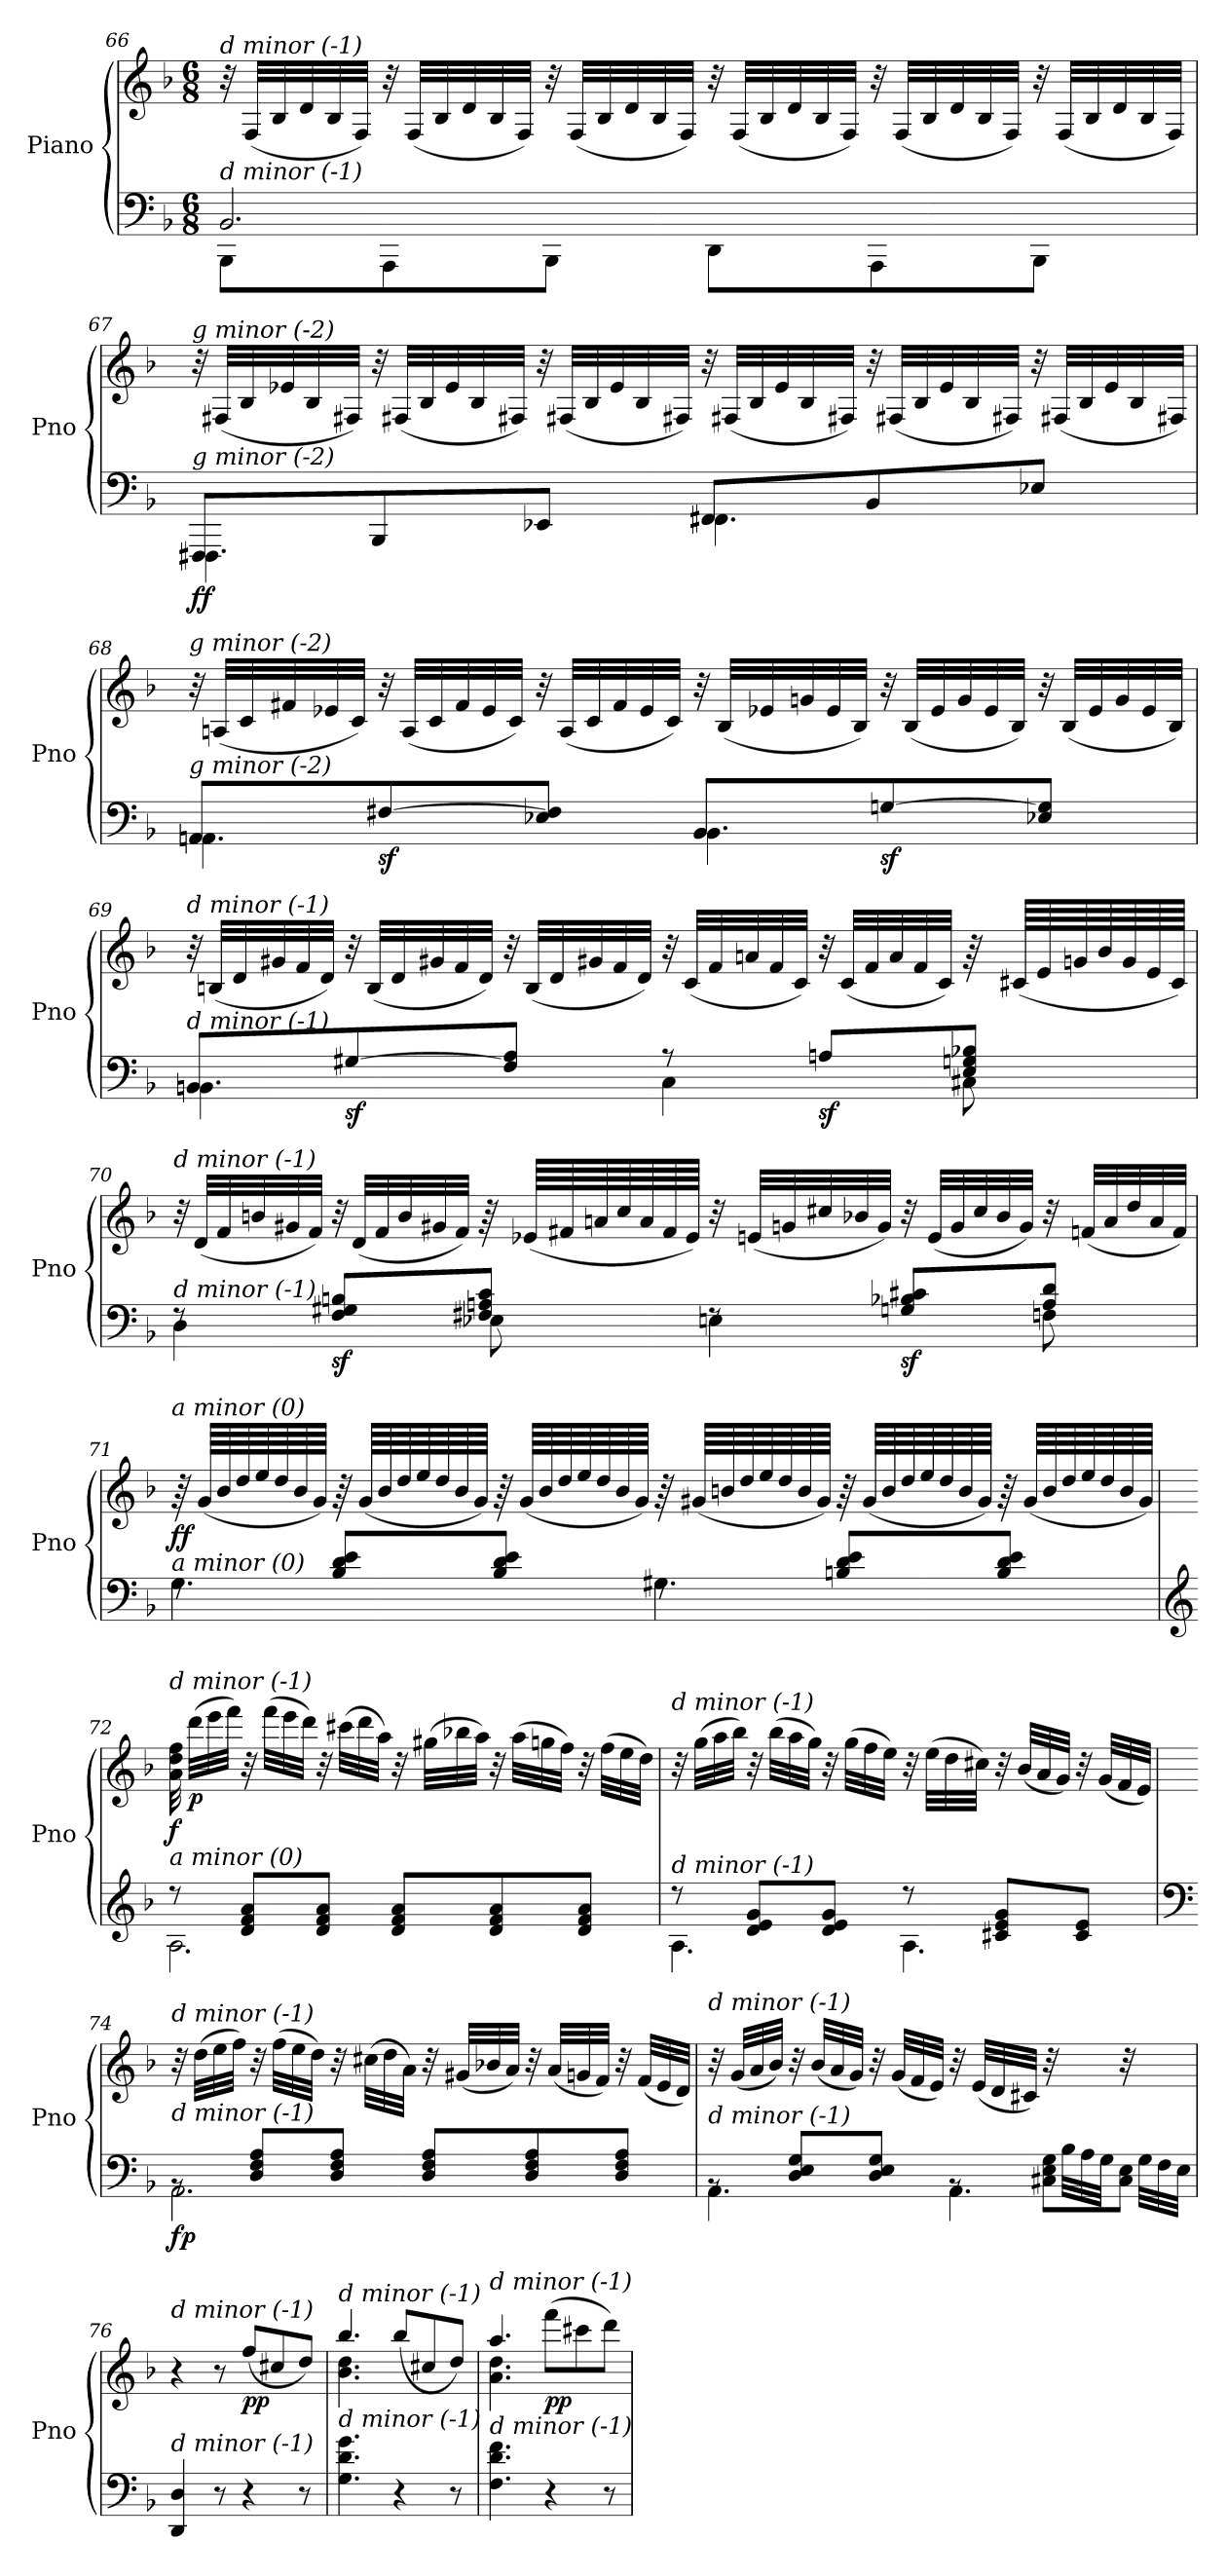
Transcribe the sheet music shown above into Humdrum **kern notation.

**kern	**kern	**dynam
*part1	*part1	*part1
*staff2	*staff1	*staff1/2
*I"Piano	*	*
*I'Pno	*	*
!!LO:LB:g=z
*clefF4	*clefG2	*
*k[b-]	*k[b-]	*
*M6/8	*M6/8	*
=66	=66	=66
*^	*	*
*	*	*Xtuplet	*
!	!	!LO:TX:i:t=d minor (-1)	!
!LO:TX:i:t=d minor (-1)	!	!	!
!	!	!	!LO:DY:b
2.BB-/	8BBB-\L	48r	other-dynamics
.	.	(48F/LLL	.
.	.	48B-/	.
.	.	48d/	.
.	.	48B-/	.
.	.	48F/JJJ)	.
.	8AAA\	48r	.
.	.	(48F/LLL	.
.	.	48B-/	.
.	.	48d/	.
.	.	48B-/	.
.	.	48F/JJJ)	.
.	8BBB-\J	48r	.
.	.	(48F/LLL	.
.	.	48B-/	.
.	.	48d/	.
.	.	48B-/	.
.	.	48F/JJJ)	.
.	8DD\L	48r	.
.	.	(48F/LLL	.
.	.	48B-/	.
.	.	48d/	.
.	.	48B-/	.
.	.	48F/JJJ)	.
.	8AAA\	48r	.
.	.	(48F/LLL	.
.	.	48B-/	.
.	.	48d/	.
.	.	48B-/	.
.	.	48F/JJJ)	.
.	8BBB-\J	48r	.
.	.	(48F/LLL	.
.	.	48B-/	.
.	.	48d/	.
.	.	48B-/	.
.	.	48F/JJJ)	.
!!LO:LB:g=z
=67	=67	=67	=67
!	!	!LO:TX:i:t=g minor (-2)	!
!LO:TX:i:t=g minor (-2)	!	!	!
!	!	!	!LO:DY:b=2
!	!	!	!LO:DY:n=1:b
8FFF#Xi/L	4.FFF#Xi\	48r	f f
.	.	(48F#Xi/LLL	.
.	.	48B-/	.
.	.	48e-X/	.
.	.	48B-/	.
.	.	48F#Xi/JJJ)	.
8BBB-/	.	48r	.
.	.	(48F#Xi/LLL	.
.	.	48B-/	.
.	.	48e-/	.
.	.	48B-/	.
.	.	48F#Xi/JJJ)	.
8EE-X/J	.	48r	.
.	.	(48F#Xi/LLL	.
.	.	48B-/	.
.	.	48e-/	.
.	.	48B-/	.
.	.	48F#Xi/JJJ)	.
8FF#Xi/L	4.FF#Xi\	48r	.
.	.	(48F#Xi/LLL	.
.	.	48B-/	.
.	.	48e-/	.
.	.	48B-/	.
.	.	48F#Xi/JJJ)	.
8BB-/	.	48r	.
.	.	(48F#Xi/LLL	.
.	.	48B-/	.
.	.	48e-/	.
.	.	48B-/	.
.	.	48F#Xi/JJJ)	.
8E-X/J	.	48r	.
.	.	(48F#Xi/LLL	.
.	.	48B-/	.
.	.	48e-/	.
.	.	48B-/	.
.	.	48F#Xi/JJJ)	.
!!LO:PB:g=z
=68	=68	=68	=68
!	!	!LO:TX:i:t=g minor (-2)	!
!LO:TX:i:t=g minor (-2)	!	!	!
8AAn/L	4.AAn\	48r	.
.	.	(48An/LLL	.
.	.	48c/	.
.	.	48f#X/	.
.	.	48e-X/	.
.	.	48c/JJJ)	.
!	!	!	!LO:DY:b=2
[8F#X/	.	48r	sf
.	.	(48A/LLL	.
.	.	48c/	.
.	.	48f#/	.
.	.	48e-/	.
.	.	48c/JJJ)	.
8E-X/ 8F#/]J	.	48r	.
.	.	(48A/LLL	.
.	.	48c/	.
.	.	48f#/	.
.	.	48e-/	.
.	.	48c/JJJ)	.
8BB-/L	4.BB-\	48r	.
.	.	(48B-/LLL	.
.	.	48e-X/	.
.	.	48gn/	.
.	.	48e-/	.
.	.	48B-/JJJ)	.
!	!	!	!LO:DY:b=2
[8Gn/	.	48r	sf
.	.	(48B-/LLL	.
.	.	48e-/	.
.	.	48g/	.
.	.	48e-/	.
.	.	48B-/JJJ)	.
8E-X/ 8G/]J	.	48r	.
.	.	(48B-/LLL	.
.	.	48e-/	.
.	.	48g/	.
.	.	48e-/	.
.	.	48B-/JJJ)	.
!!LO:LB:g=z
=69	=69	=69	=69
!	!	!LO:TX:i:t=d minor (-1)	!
!LO:TX:i:t=d minor (-1)	!	!	!
8BBn/L	4.BBn\	48r	.
.	.	(48Bn/LLL	.
.	.	48d/	.
.	.	48g#Xi/	.
.	.	48f/	.
.	.	48d/JJJ)	.
!	!	!	!LO:DY:b=2
[8G#Xi/	.	48r	sf
.	.	(48B/LLL	.
.	.	48d/	.
.	.	48g#Xi/	.
.	.	48f/	.
.	.	48d/JJJ)	.
8F/ 8A-/]J	.	48r	.
.	.	(48B/LLL	.
.	.	48d/	.
.	.	48g#Xi/	.
.	.	48f/	.
.	.	48d/JJJ)	.
8r	4C\	48r	.
.	.	(48c/LLL	.
.	.	48f/	.
.	.	48an/	.
.	.	48f/	.
.	.	48c/JJJ)	.
!	!	!	!LO:DY:b=2
8An/L	.	48r	sf
.	.	(48c/LLL	.
.	.	48f/	.
.	.	48a/	.
.	.	48f/	.
.	.	48c/JJJ)	.
8E/ 8G/ 8B-X/J	8C#X\	64r	.
.	.	(64c#X/LLLL	.
.	.	64e/	.
.	.	64g/	.
.	.	64b-/	.
.	.	64g/	.
.	.	64e/	.
.	.	64c#/JJJJ)	.
!!LO:LB:g=z
=70	=70	=70	=70
!	!	!LO:TX:i:t=d minor (-1)	!
!LO:TX:i:t=d minor (-1)	!	!	!
8rF	4D\	48r	.
.	.	(48d/LLL	.
.	.	48f/	.
.	.	48bn/	.
.	.	48g#Xi/	.
.	.	48f/JJJ)	.
!	!	!	!LO:DY:b=2
8F/ 8G#Xi/ 8Bn/L	.	48r	sf
.	.	(48d/LLL	.
.	.	48f/	.
.	.	48b/	.
.	.	48g#Xi/	.
.	.	48f/JJJ)	.
8F#X/ 8An/ 8c/J	8E-X\	64r	.
.	.	(64e-X/LLLL	.
.	.	64f#X/	.
.	.	64an/	.
.	.	64cc/	.
.	.	64a/	.
.	.	64f#/	.
.	.	64e-/JJJJ)	.
8rF	4En\	48r	.
.	.	(48en/LLL	.
.	.	48g/	.
.	.	48cc#X/	.
.	.	48b-X/	.
.	.	48g/JJJ)	.
!	!	!	!LO:DY:b=2
8G/ 8B-X/ 8c#X/L	.	48r	sf
.	.	(48e/LLL	.
.	.	48g/	.
.	.	48cc#/	.
.	.	48b-/	.
.	.	48g/JJJ)	.
8A/ 8d/J	8Fn\	48r	.
.	.	(48fn/LLL	.
.	.	48a/	.
.	.	48dd/	.
.	.	48a/	.
.	.	48f/JJJ)	.
!!LO:LB:g=z
=71	=71	=71	=71
!	!	!LO:TX:i:t=a minor (0)	!
!LO:TX:i:t=a minor (0)	!	!	!
!	!	!	!LO:DY:b
8rF	4.G\	64r	ff
.	.	(64g/LLLL	.
.	.	64b-/	.
.	.	64dd/	.
.	.	64ee/	.
.	.	64dd/	.
.	.	64b-/	.
.	.	64g/JJJJ)	.
8B-/ 8d/ 8e/L	.	64r	.
.	.	(64g/LLLL	.
.	.	64b-/	.
.	.	64dd/	.
.	.	64ee/	.
.	.	64dd/	.
.	.	64b-/	.
.	.	64g/JJJJ)	.
8B-/ 8d/ 8e/J	.	64r	.
.	.	(64g/LLLL	.
.	.	64b-/	.
.	.	64dd/	.
.	.	64ee/	.
.	.	64dd/	.
.	.	64b-/	.
.	.	64g/JJJJ)	.
8rF	4.G#X\	64r	.
.	.	(64g#X/LLLL	.
.	.	64bn/	.
.	.	64dd/	.
.	.	64ee/	.
.	.	64dd/	.
.	.	64b/	.
.	.	64g#/JJJJ)	.
8Bn/ 8d/ 8e/L	.	64r	.
.	.	(64g#/LLLL	.
.	.	64b/	.
.	.	64dd/	.
.	.	64ee/	.
.	.	64dd/	.
.	.	64b/	.
.	.	64g#/JJJJ)	.
8B/ 8d/ 8e/J	.	64r	.
.	.	(64g#/LLLL	.
.	.	64b/	.
.	.	64dd/	.
.	.	64ee/	.
.	.	64dd/	.
.	.	64b/	.
.	.	64g#/JJJJ)	.
!!LO:LB:g=z
=72	=72	=72	=72
*clefG2	*	*	*
!	!	!LO:TX:i:t=d minor (-1)	!
!LO:TX:i:t=a minor (0)	!	!	!
!	!	!	!LO:DY:b
8r	2.A\	32a\ 32dd\ 32ff\	f
!	!	!	!LO:DY:b
.	.	(32ddd\LLL	p
.	.	32eee\	.
.	.	32fff\JJJ)	.
8d/ 8f/ 8a/L	.	32r	.
.	.	(32fff\LLL	.
.	.	32eee\	.
.	.	32ddd\JJJ)	.
8d/ 8f/ 8a/J	.	32r	.
.	.	(32ccc#X\LLL	.
.	.	32ddd\	.
.	.	32aa\JJJ)	.
8d/ 8f/ 8a/L	.	32r	.
.	.	(32gg#X\LLL	.
.	.	32bb-X\	.
.	.	32aa\JJJ)	.
8d/ 8f/ 8a/	.	32r	.
.	.	(32aa\LLL	.
.	.	32ggn\	.
.	.	32ff\JJJ)	.
8d/ 8f/ 8a/J	.	32r	.
.	.	(32ff\LLL	.
.	.	32ee\	.
.	.	32dd\JJJ)	.
!!LO:PB:g=z
=73	=73	=73	=73
!	!	!LO:TX:i:t=d minor (-1)	!
!LO:TX:i:t=d minor (-1)	!	!	!
8r	4.A\	32r	.
.	.	(32gg\LLL	.
.	.	32aa\	.
.	.	32bb-\JJJ)	.
8d/ 8e/ 8g/L	.	32r	.
.	.	(32bb-\LLL	.
.	.	32aa\	.
.	.	32gg\JJJ)	.
8d/ 8e/ 8g/J	.	32r	.
.	.	(32gg\LLL	.
.	.	32ff\	.
.	.	32ee\JJJ)	.
8r	4.A\	32r	.
.	.	(32ee\LLL	.
.	.	32dd\	.
.	.	32cc#X\JJJ)	.
8c#X/ 8e/ 8g/L	.	32r	.
.	.	(32b-/LLL	.
.	.	32a/	.
.	.	32g/JJJ)	.
8c#/ 8e/J	.	32r	.
.	.	(32g/LLL	.
.	.	32f/	.
.	.	32e/JJJ)	.
=74	=74	=74	=74
*clefF4	*	*	*
!	!	!LO:TX:i:t=d minor (-1)	!
!LO:TX:i:t=d minor (-1)	!	!	!
!	!	!	!LO:DY:b=2
8rBB	2.AA\	32r	fp
.	.	(32dd\LLL	.
.	.	32ee\	.
.	.	32ff\JJJ)	.
8D/ 8F/ 8A/L	.	32r	.
.	.	(32ff\LLL	.
.	.	32ee\	.
.	.	32dd\JJJ)	.
8D/ 8F/ 8A/J	.	32r	.
.	.	(32cc#X\LLL	.
.	.	32dd\	.
.	.	32a\JJJ)	.
8D/ 8F/ 8A/L	.	32r	.
.	.	(32g#X/LLL	.
.	.	32b-X/	.
.	.	32a/JJJ)	.
8D/ 8F/ 8A/	.	32r	.
.	.	(32a/LLL	.
.	.	32gn/	.
.	.	32f/JJJ)	.
8D/ 8F/ 8A/J	.	32r	.
.	.	(32f/LLL	.
.	.	32e/	.
.	.	32d/JJJ)	.
!!LO:LB:g=z
=75	=75	=75	=75
*	*^	*	*
!	!	!	!LO:TX:i:t=d minor (-1)	!
!LO:TX:i:t=d minor (-1)	!	!	!	!
2ryy	8rBB	4.AA\	32r	.
.	.	.	(32g/LLL	.
.	.	.	32a/	.
.	.	.	32b-/JJJ)	.
.	8D/ 8E/ 8G/L	.	32r	.
.	.	.	(32b-/LLL	.
.	.	.	32a/	.
.	.	.	32g/JJJ)	.
.	8D/ 8E/ 8G/J	.	32r	.
.	.	.	(32g/LLL	.
.	.	.	32f/	.
.	.	.	32e/JJJ)	.
.	8rBB	4.AA\	32r	.
.	.	.	(32e/LLL	.
.	.	.	32d/	.
.	.	.	32c#X/JJJ)	.
32ryy	8C#X\ 8E\ 8G\L	.	32r	.
32B-\LLL	.	.	16.ryy	.
32A\	.	.	.	.
32G\JJJ	.	.	.	.
32ryy	8C#\ 8E\J	.	32r	.
32G\LLL	.	.	16.ryy	.
32F\	.	.	.	.
32E\JJJ	.	.	.	.
*v	*v	*v	*	*
=76	=76	=76
!	!LO:TX:i:t=d minor (-1)	!
!LO:TX:i:t=d minor (-1)	!	!
4DD/ 4D/	4r	.
8r	8r	.
!	!	!LO:DY:b
4r	(>8ff/L	pp
.	8cc#X/	.
8r	8dd/J)	.
=77	=77	=77
*^	*^	*
!	!	!LO:TX:i:t=d minor (-1)	!	!
!LO:TX:i:t=d minor (-1)	!	!	!	!
4.ryy	4.G\ 4.d\ 4.g\	4.bb-/	4.b-\ 4.dd\	.
4.ryy	4r	(>8bb-/L	4.ryy	.
.	.	8cc#X/	.	.
.	8r	8dd/J)	.	.
=78	=78	=78	=78	=78
!	!	!LO:TX:i:t=d minor (-1)	!	!
!LO:TX:i:t=d minor (-1)	!	!	!	!
4.ryy	4.F\ 4.d\ 4.f\	4.aa/	4.a\ 4.dd\	.
!	!	!	!	!LO:DY:b
4.ryy	4r	(>8fff\L	4.ryy	pp
.	.	8ccc#X\	.	.
.	8r	8ddd\J)	.	.
*v	*v	*	*	*
*	*v	*v	*
=	=	=
*-	*-	*-
